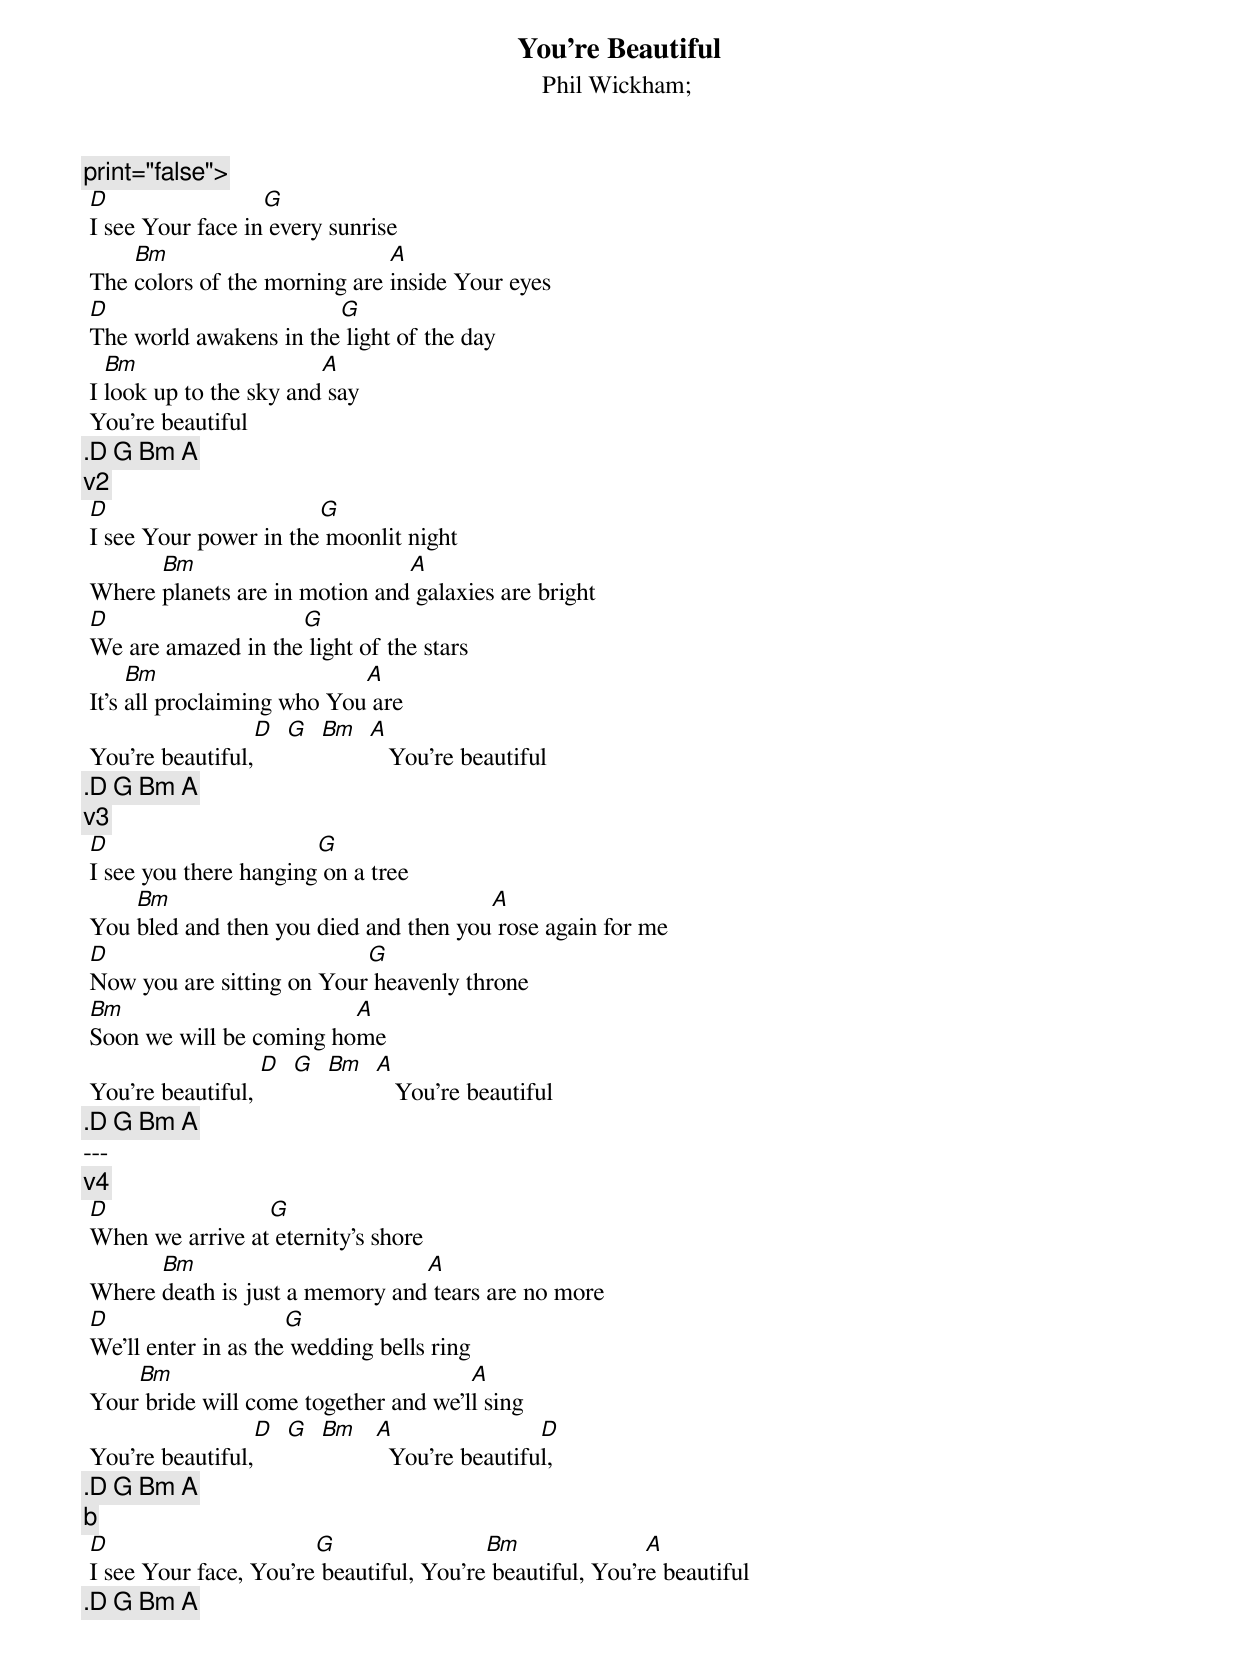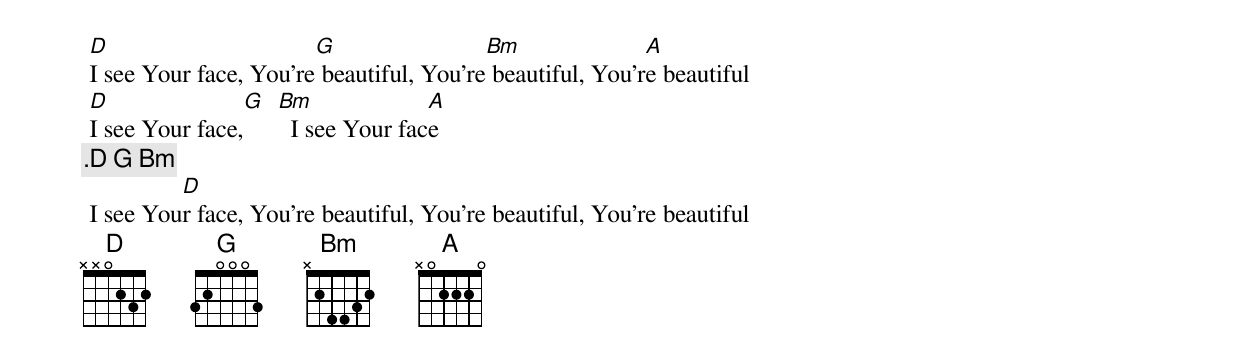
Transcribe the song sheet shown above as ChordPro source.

{title:You're Beautiful}
{subtitle:Phil Wickham}
{subtitle:}
{comment:}
{comment:}
{comment:print="false">}
 [D]I see Your face in[G] every sunrise
 The [Bm]colors of the morning are [A]inside Your eyes
 [D]The world awakens in the[G] light of the day
 I [Bm]look up to the sky and[A] say
 You’re beautiful
{comment:.D G Bm A}
{comment:v2}
 [D]I see Your power in the[G] moonlit night
 Where [Bm]planets are in motion and[A] galaxies are bright
 [D]We are amazed in the[G] light of the stars
 It’s [Bm]all proclaiming who You[A] are
 You’re beautiful,[D]  [G]  [Bm]  [A]   You're beautiful
{comment:.D G Bm A}
{comment:v3}
 [D]I see you there hanging[G] on a tree
 You [Bm]bled and then you died and then you[A] rose again for me
 [D]Now you are sitting on Your[G] heavenly throne
 [Bm]Soon we will be coming ho[A]me
 You’re beautiful, [D]  [G]  [Bm]  [A]   You're beautiful
{comment:.D G Bm A}
---
{comment:v4}
 [D]When we arrive at[G] eternity’s shore
 Where [Bm]death is just a memory and[A] tears are no more
 [D]We’ll enter in as the[G] wedding bells ring
 Your[Bm] bride will come together and we’l[A]l sing
 You’re beautiful,[D]  [G]  [Bm]   [A]  You're beautifu[D]l,
{comment:.D G Bm A}
{comment:b}
 [D]I see Your face, You're[G] beautiful, You're[Bm] beautiful, You'r[A]e beautiful
{comment:.D G Bm A}
 [D]I see Your face, You're[G] beautiful, You're[Bm] beautiful, You'r[A]e beautiful
 [D]I see Your face,[G]  [Bm]  I see Your fac[A]e
{comment:.D G Bm}
 I see You[D]r face, You’re beautiful, You’re beautiful, You’re beautiful
